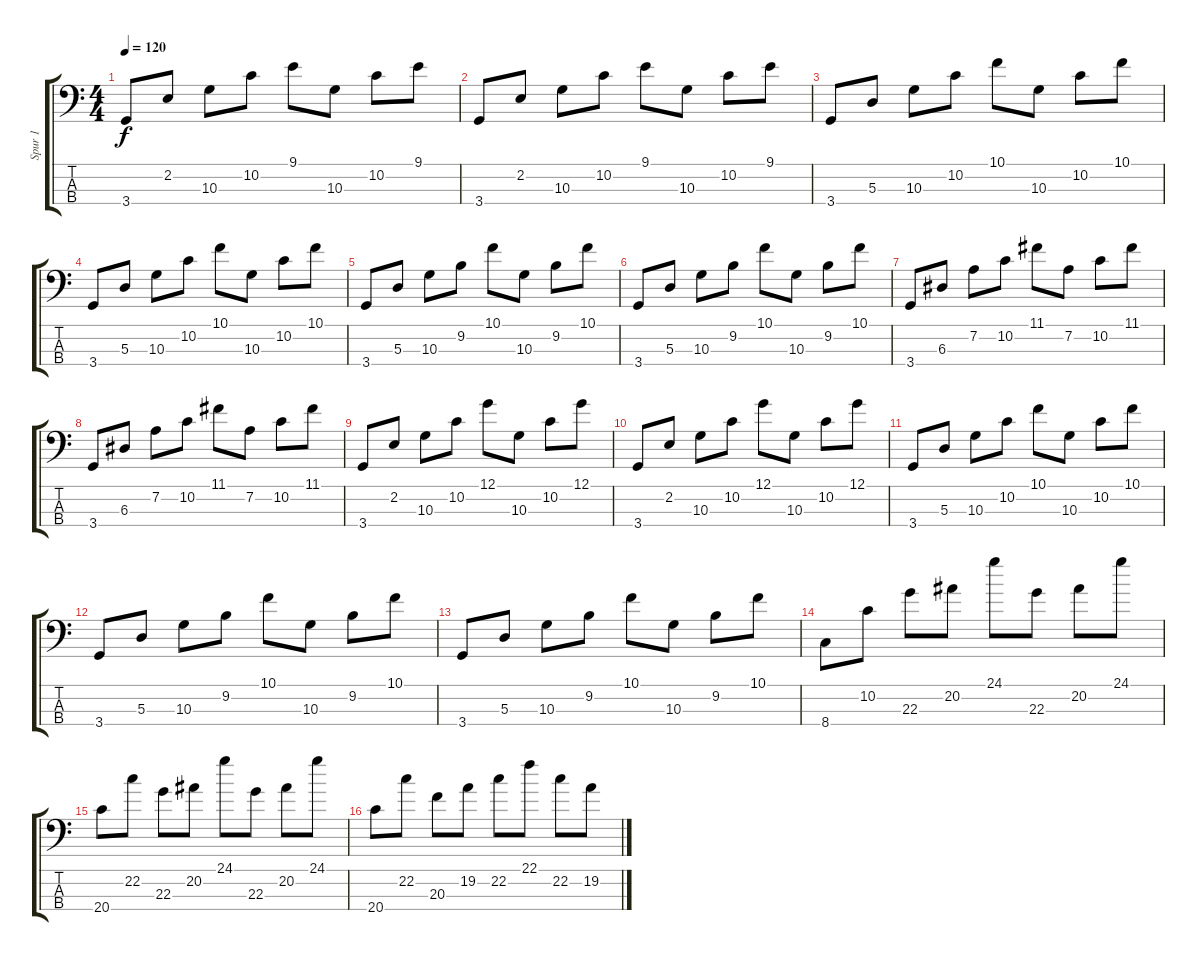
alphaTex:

\track ("Spur 1" "Spur 1") {instrument electricbassfinger}
\staff {score tabs}
\tuning (G2 D2 A1 E1) {hide}
\ts (4 4)
\tempo 120
\clef f4
\ks c
3.4.8{dy f} 2.2.8 10.3.8 10.2.8 9.1.8 10.3.8 10.2.8 9.1.8 |
3.4.8 2.2.8 10.3.8 10.2.8 9.1.8 10.3.8 10.2.8 9.1.8 |
3.4.8 5.3.8 10.3.8 10.2.8 10.1.8 10.3.8 10.2.8 10.1.8 |
3.4.8 5.3.8 10.3.8 10.2.8 10.1.8 10.3.8 10.2.8 10.1.8 |
3.4.8 5.3.8 10.3.8 9.2.8 10.1.8 10.3.8 9.2.8 10.1.8 |
3.4.8 5.3.8 10.3.8 9.2.8 10.1.8 10.3.8 9.2.8 10.1.8 |
3.4.8 6.3.8 7.2.8 10.2.8 11.1.8 7.2.8 10.2.8 11.1.8 |
3.4.8 6.3.8 7.2.8 10.2.8 11.1.8 7.2.8 10.2.8 11.1.8 |
3.4.8 2.2.8 10.3.8 10.2.8 12.1.8 10.3.8 10.2.8 12.1.8 |
3.4.8 2.2.8 10.3.8 10.2.8 12.1.8 10.3.8 10.2.8 12.1.8 |
3.4.8 5.3.8 10.3.8 10.2.8 10.1.8 10.3.8 10.2.8 10.1.8 |
3.4.8 5.3.8 10.3.8 9.2.8 10.1.8 10.3.8 9.2.8 10.1.8 |
3.4.8 5.3.8 10.3.8 9.2.8 10.1.8 10.3.8 9.2.8 10.1.8 |
8.4.8 10.2.8 22.3.8 20.2.8 24.1.8 22.3.8 20.2.8 24.1.8 |
20.4.8 22.2.8 22.3.8 20.2.8 24.1.8 22.3.8 20.2.8 24.1.8 |
20.4.8 22.2.8 20.3.8 19.2.8 22.2.8 22.1.8 22.2.8 19.2.8
